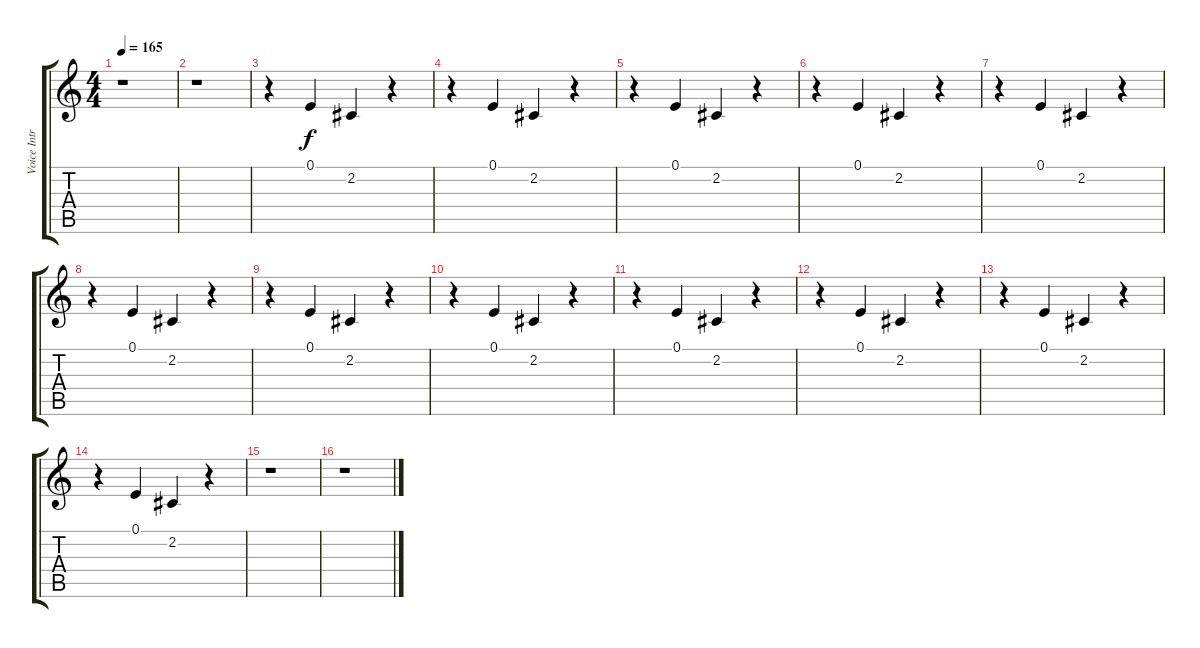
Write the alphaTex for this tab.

\track ("Voice Intro" "Voice Intr") {instrument choiraahs}
\staff {score tabs}
\tuning (E4 B3 G3 D3 A2 E2) {hide}
\ts (4 4)
\tempo 165
\clef g2
\ks c
r.1{dy f instrument choiraahs} |
r.1 |
r.4 0.1.4 2.2.4 r.4 |
r.4 0.1.4 2.2.4 r.4 |
r.4 0.1.4 2.2.4 r.4 |
r.4 0.1.4 2.2.4 r.4 |
r.4 0.1.4 2.2.4 r.4 |
r.4 0.1.4 2.2.4 r.4 |
r.4 0.1.4 2.2.4 r.4 |
r.4 0.1.4 2.2.4 r.4 |
r.4 0.1.4 2.2.4 r.4 |
r.4 0.1.4 2.2.4 r.4 |
r.4 0.1.4 2.2.4 r.4 |
r.4 0.1.4 2.2.4 r.4 |
r.1 |
r.1
